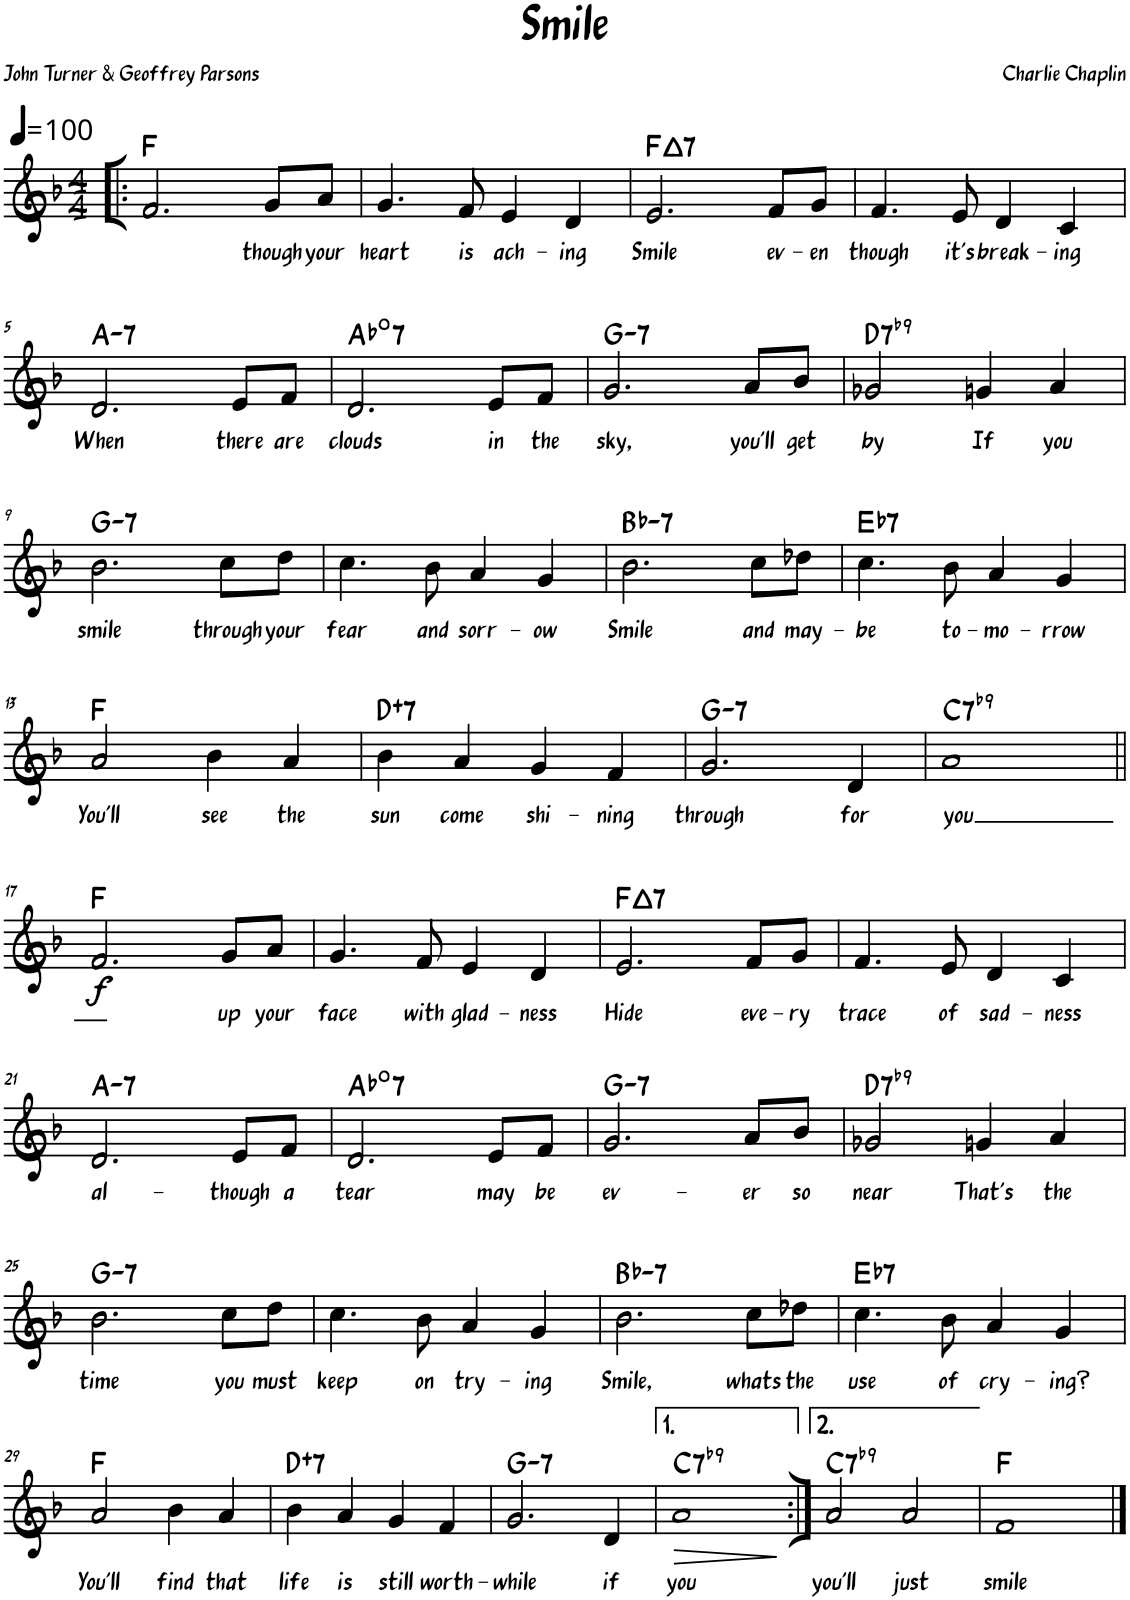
**kern	**text	**dynam	**harte
*part1	*part1	*part1	*part1
*staff1	*staff1	*staff1	*
*I"Alto	*	*	*
*I'A.	*	*	*
*clefG2	*	*	*
*k[b-]	*	*	*
*M4/4	*	*	*
*MM100	*	*	*
=1!|:	=1!|:	=1!|:	=1!|:
2.f/	.	.	F:maj
!	!LO:LY:b	!	!
8g/L	though	.	.
!	!LO:LY:b	!	!
8a/J	your	.	.
=2	=2	=2	=2
!	!LO:LY:b	!	!
4.g/	heart	.	.
!	!LO:LY:b	!	!
8f/	is	.	.
!	!LO:LY:b	!	!
4e/	ach-	.	.
!	!LO:LY:b	!	!
4d/	-ing	.	.
=3	=3	=3	=3
!	!LO:LY:b	!	!LO:H:kt=7
2.e/	Smile	.	F:maj7
!	!LO:LY:b	!	!
8f/L	ev-	.	.
!	!LO:LY:b	!	!
8g/J	-en	.	.
=4	=4	=4	=4
!	!LO:LY:b	!	!
4.f/	though	.	.
!	!LO:LY:b	!	!
8e/	it's	.	.
!	!LO:LY:b	!	!
4d/	break-	.	.
!	!LO:LY:b	!	!
4c/	-ing	.	.
!!LO:LB:g=z
=5	=5	=5	=5
!	!LO:LY:b	!	!LO:H:kt=7
2.d/	When	.	A:min7
!	!LO:LY:b	!	!
8e/L	there	.	.
!	!LO:LY:b	!	!
8f/J	are	.	.
=6	=6	=6	=6
!	!LO:LY:b	!	!LO:H:kt=7
2.d/	clouds	.	Ab:dim7
!	!LO:LY:b	!	!
8e/L	in	.	.
!	!LO:LY:b	!	!
8f/J	the	.	.
=7	=7	=7	=7
!	!LO:LY:b	!	!LO:H:kt=7
2.g/	sky,	.	G:min7
!	!LO:LY:b	!	!
8a/L	you'll	.	.
!	!LO:LY:b	!	!
8b-/J	get	.	.
=8	=8	=8	=8
!	!LO:LY:b	!	!LO:H:kt=7
2g-X/	by	.	D:7(b9)
!	!LO:LY:b	!	!
4gn/	If	.	.
!	!LO:LY:b	!	!
4a/	you	.	.
!!LO:LB:g=z
=9	=9	=9	=9
!	!LO:LY:b	!	!LO:H:kt=7
2.b-\	smile	.	G:min7
!	!LO:LY:b	!	!
8cc\L	through	.	.
!	!LO:LY:b	!	!
8dd\J	your	.	.
=10	=10	=10	=10
!	!LO:LY:b	!	!
4.cc\	fear	.	.
!	!LO:LY:b	!	!
8b-\	and	.	.
!	!LO:LY:b	!	!
4a/	sorr-	.	.
!	!LO:LY:b	!	!
4g/	-ow	.	.
=11	=11	=11	=11
!	!LO:LY:b	!	!LO:H:kt=7
2.b-\	Smile	.	Bb:min7
!	!LO:LY:b	!	!
8cc\L	and	.	.
!	!LO:LY:b	!	!
8dd-X\J	may-	.	.
=12	=12	=12	=12
!	!LO:LY:b	!	!LO:H:kt=7
4.cc\	-be	.	Eb:7
!	!LO:LY:b	!	!
8b-\	to-	.	.
!	!LO:LY:b	!	!
4a/	-mo-	.	.
!	!LO:LY:b	!	!
4g/	-rrow	.	.
!!LO:LB:g=z
=13	=13	=13	=13
!	!LO:LY:b	!	!
2a/	You'll	.	F:maj
!	!LO:LY:b	!	!
4b-\	see	.	.
!	!LO:LY:b	!	!
4a/	the	.	.
=14	=14	=14	=14
!	!LO:LY:b	!	!LO:H:kt=7
4b-\	sun	.	D:aug(b7)
!	!LO:LY:b	!	!
4a/	come	.	.
!	!LO:LY:b	!	!
4g/	shi-	.	.
!	!LO:LY:b	!	!
4f/	-ning	.	.
=15	=15	=15	=15
!	!LO:LY:b	!	!LO:H:kt=7
2.g/	through	.	G:min7
!	!LO:LY:b	!	!
4d/	for	.	.
=16	=16	=16	=16
!	!LO:LY:b	!	!LO:H:kt=7
1a	you	.	C:7(b9)
!!LO:LB:g=z
=17||	=17||	=17||	=17||
!	!	!LO:DY:b	!
2.f/	.	f	F:maj
!	!LO:LY:b	!	!
8g/L	up	.	.
!	!LO:LY:b	!	!
8a/J	your	.	.
=18	=18	=18	=18
!	!LO:LY:b	!	!
4.g/	face	.	.
!	!LO:LY:b	!	!
8f/	with	.	.
!	!LO:LY:b	!	!
4e/	glad-	.	.
!	!LO:LY:b	!	!
4d/	-ness	.	.
=19	=19	=19	=19
!	!LO:LY:b	!	!LO:H:kt=7
2.e/	Hide	.	F:maj7
!	!LO:LY:b	!	!
8f/L	eve-	.	.
!	!LO:LY:b	!	!
8g/J	-ry	.	.
=20	=20	=20	=20
!	!LO:LY:b	!	!
4.f/	trace	.	.
!	!LO:LY:b	!	!
8e/	of	.	.
!	!LO:LY:b	!	!
4d/	sad-	.	.
!	!LO:LY:b	!	!
4c/	-ness	.	.
!!LO:LB:g=z
=21	=21	=21	=21
!	!LO:LY:b	!	!LO:H:kt=7
2.d/	al-	.	A:min7
!	!LO:LY:b	!	!
8e/L	-though	.	.
!	!LO:LY:b	!	!
8f/J	a	.	.
=22	=22	=22	=22
!	!LO:LY:b	!	!LO:H:kt=7
2.d/	tear	.	Ab:dim7
!	!LO:LY:b	!	!
8e/L	may	.	.
!	!LO:LY:b	!	!
8f/J	be	.	.
=23	=23	=23	=23
!	!LO:LY:b	!	!LO:H:kt=7
2.g/	ev-	.	G:min7
!	!LO:LY:b	!	!
8a/L	-er	.	.
!	!LO:LY:b	!	!
8b-/J	so	.	.
=24	=24	=24	=24
!	!LO:LY:b	!	!LO:H:kt=7
2g-X/	near	.	D:7(b9)
!	!LO:LY:b	!	!
4gn/	That's	.	.
!	!LO:LY:b	!	!
4a/	the	.	.
!!LO:LB:g=z
=25	=25	=25	=25
!	!LO:LY:b	!	!LO:H:kt=7
2.b-\	time	.	G:min7
!	!LO:LY:b	!	!
8cc\L	you	.	.
!	!LO:LY:b	!	!
8dd\J	must	.	.
=26	=26	=26	=26
!	!LO:LY:b	!	!
4.cc\	keep	.	.
!	!LO:LY:b	!	!
8b-\	on	.	.
!	!LO:LY:b	!	!
4a/	try-	.	.
!	!LO:LY:b	!	!
4g/	-ing	.	.
=27	=27	=27	=27
!	!LO:LY:b	!	!LO:H:kt=7
2.b-\	Smile,	.	Bb:min7
!	!LO:LY:b	!	!
8cc\L	whats	.	.
!	!LO:LY:b	!	!
8dd-X\J	the	.	.
=28	=28	=28	=28
!	!LO:LY:b	!	!LO:H:kt=7
4.cc\	use	.	Eb:7
!	!LO:LY:b	!	!
8b-\	of	.	.
!	!LO:LY:b	!	!
4a/	cry-	.	.
!	!LO:LY:b	!	!
4g/	ing?	.	.
!!LO:LB:g=z
=29	=29	=29	=29
!	!LO:LY:b	!	!
2a/	You'll	.	F:maj
!	!LO:LY:b	!	!
4b-\	find	.	.
!	!LO:LY:b	!	!
4a/	that	.	.
=30	=30	=30	=30
!	!LO:LY:b	!	!LO:H:kt=7
4b-\	life	.	D:aug(b7)
!	!LO:LY:b	!	!
4a/	is	.	.
!	!LO:LY:b	!	!
4g/	still	.	.
!	!LO:LY:b	!	!
4f/	worth-	.	.
=31	=31	=31	=31
!	!LO:LY:b	!	!LO:H:kt=7
2.g/	-while	.	G:min7
!	!LO:LY:b	!	!
4d/	if	.	.
=32	=32	=32	=32
!	!LO:LY:b	!LO:HP:b	!LO:H:kt=7
1a	you	>	C:7(b9)
.	.	]	.
=33:|!	=33:|!	=33:|!	=33:|!
!	!LO:LY:b	!	!LO:H:kt=7
2a/	you'll	.	C:7(b9)
!	!LO:LY:b	!	!
2a/	just	.	.
=34	=34	=34	=34
!	!LO:LY:b	!	!
1f	smile	.	F:maj
==	==	==	==
*-	*-	*-	*-
